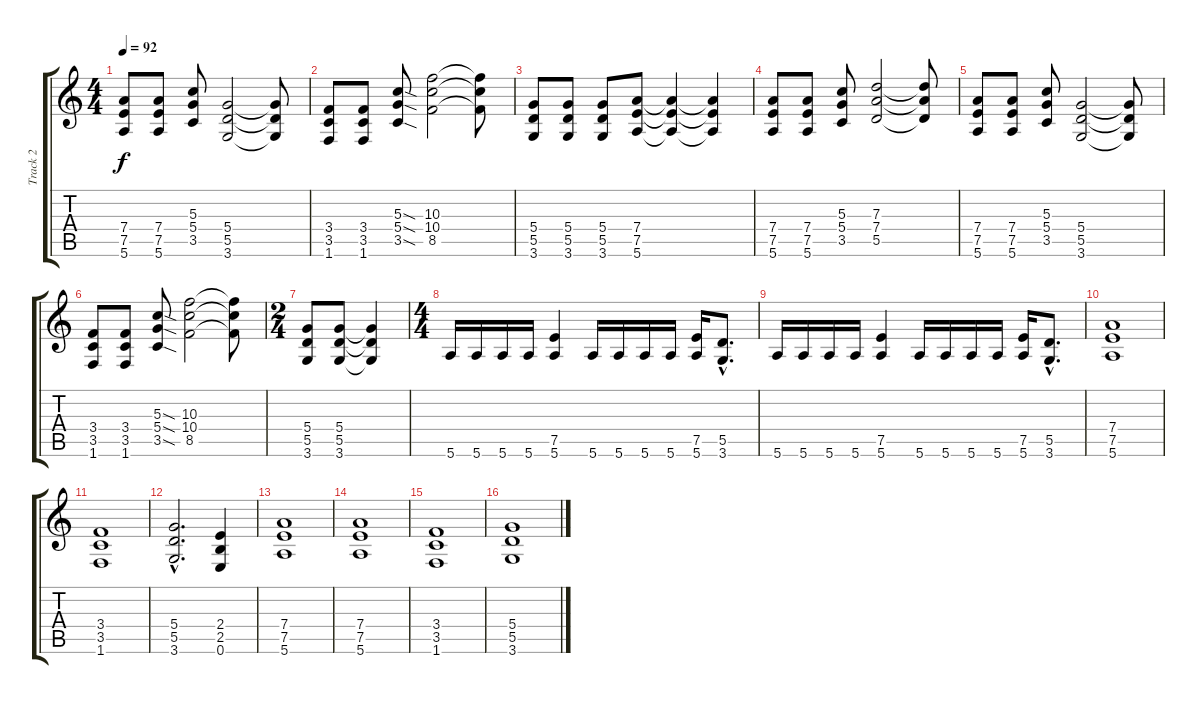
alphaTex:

\track ("Track 2" "Track 2") {instrument acousticguitarsteel}
\staff {score tabs}
\tuning (E4 B3 G3 D3 A2 E2) {hide}
\ts (4 4)
\tempo 92
\clef g2
\ks c
(7.4 7.5 5.6).8{dy f} (7.4 7.5 5.6).8 (5.3 5.4 3.5).8 (5.4 5.5 3.6).2 (5.4{t} 5.5{t} 3.6{t}).8 |
(3.4 3.5 1.6).8 (3.4 3.5 1.6).8 (5.3{sod} 5.4{sod} 3.5{sod}).8 (10.3 10.4 8.5).2 (10.3{t} 10.4{t} 8.5{t}).8 |
(5.4 5.5 3.6).8 (5.4 5.5 3.6).8 (5.4 5.5 3.6).8 (7.4 7.5 5.6).8 (7.4{t} 7.5{t} 5.6{t}).4 (7.4{t} 7.5{t} 5.6{t}).4 |
(7.4 7.5 5.6).8 (7.4 7.5 5.6).8 (5.3 5.4 3.5).8 (7.3 7.4 5.5).2 (7.3{t} 7.4{t} 5.5{t}).8 |
(7.4 7.5 5.6).8 (7.4 7.5 5.6).8 (5.3 5.4 3.5).8 (5.4 5.5 3.6).2 (5.4{t} 5.5{t} 3.6{t}).8 |
(3.4 3.5 1.6).8 (3.4 3.5 1.6).8 (5.3{sod} 5.4{sod} 3.5{sod}).8 (10.3 10.4 8.5).2 (10.3{t} 10.4{t} 8.5{t}).8 |
\ts (2 4)
(5.4 5.5 3.6).8 (5.4 5.5 3.6).8 (5.4{t} 5.5{t} 3.6{t}).4 |
\ts (4 4)
5.6.16 5.6.16 5.6.16 5.6.16 (7.5 5.6).4 5.6.16 5.6.16 5.6.16 5.6.16 (7.5 5.6).16 (5.5{hac} 3.6{hac}).8{d} |
5.6.16 5.6.16 5.6.16 5.6.16 (7.5 5.6).4 5.6.16 5.6.16 5.6.16 5.6.16 (7.5 5.6).16 (5.5{hac} 3.6{hac}).8{d} |
(7.4 7.5 5.6).1 |
(3.4 3.5 1.6).1 |
(5.4{hac} 5.5{hac} 3.6{hac}).2{d} (2.4 2.5 0.6).4 |
(7.4 7.5 5.6).1 |
(7.4 7.5 5.6).1 |
(3.4 3.5 1.6).1 |
(5.4 5.5 3.6).1
